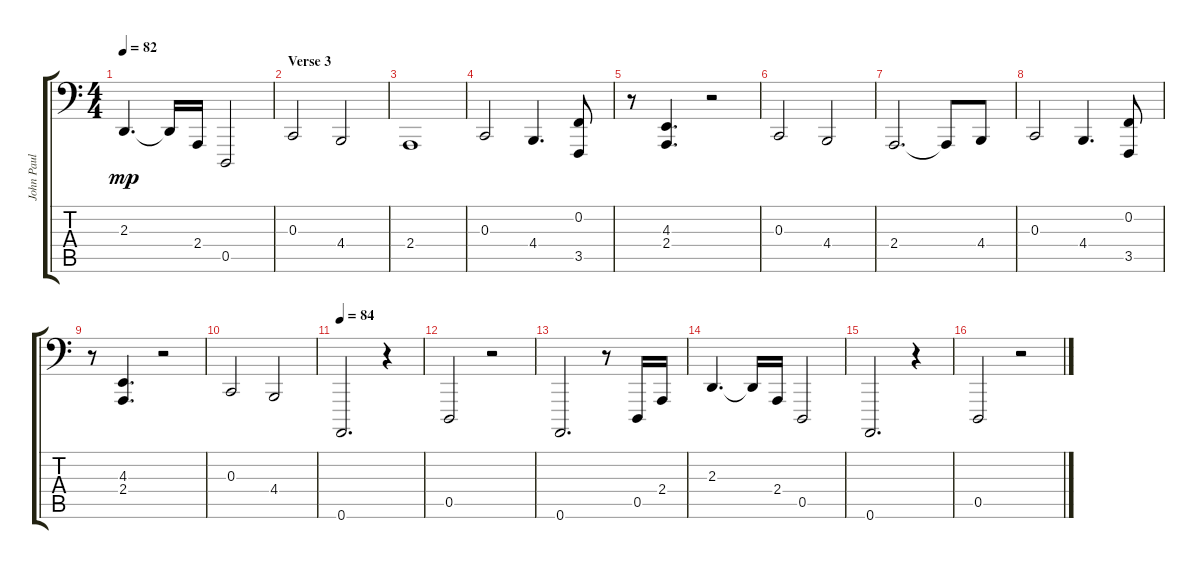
\track ("John Paul Jones - Keyboard 2" "John Paul ") {instrument electricpiano2}
\staff {score tabs}
\tuning (Bb2 F2 C2 G1 D1 A0) {hide}
\ts (4 4)
\tempo 82
\clef f4
\ks c
2.3.4{d dy mp} 2.3{t}.16 2.4.16 0.5.2 |
\section ("" "Verse 3")
0.3.2 4.4.2 |
2.4.1 |
0.3.2 4.4.4{d} (0.2 3.5).8 |
r.8 (4.3 2.4).4{d} r.2 |
0.3.2 4.4.2 |
2.4.2{d} 2.4{t}.8 4.4.8 |
0.3.2 4.4.4{d} (0.2 3.5).8 |
r.8 (4.3 2.4).4{d} r.2 |
0.3.2 4.4.2 |
\tempo 84
0.6.2{d} r.4 |
0.5.2 r.2 |
0.6.2{d} r.8 0.5.16 2.4.16 |
2.3.4{d} 2.3{t}.16 2.4.16 0.5.2 |
0.6.2{d} r.4 |
0.5.2 r.2
